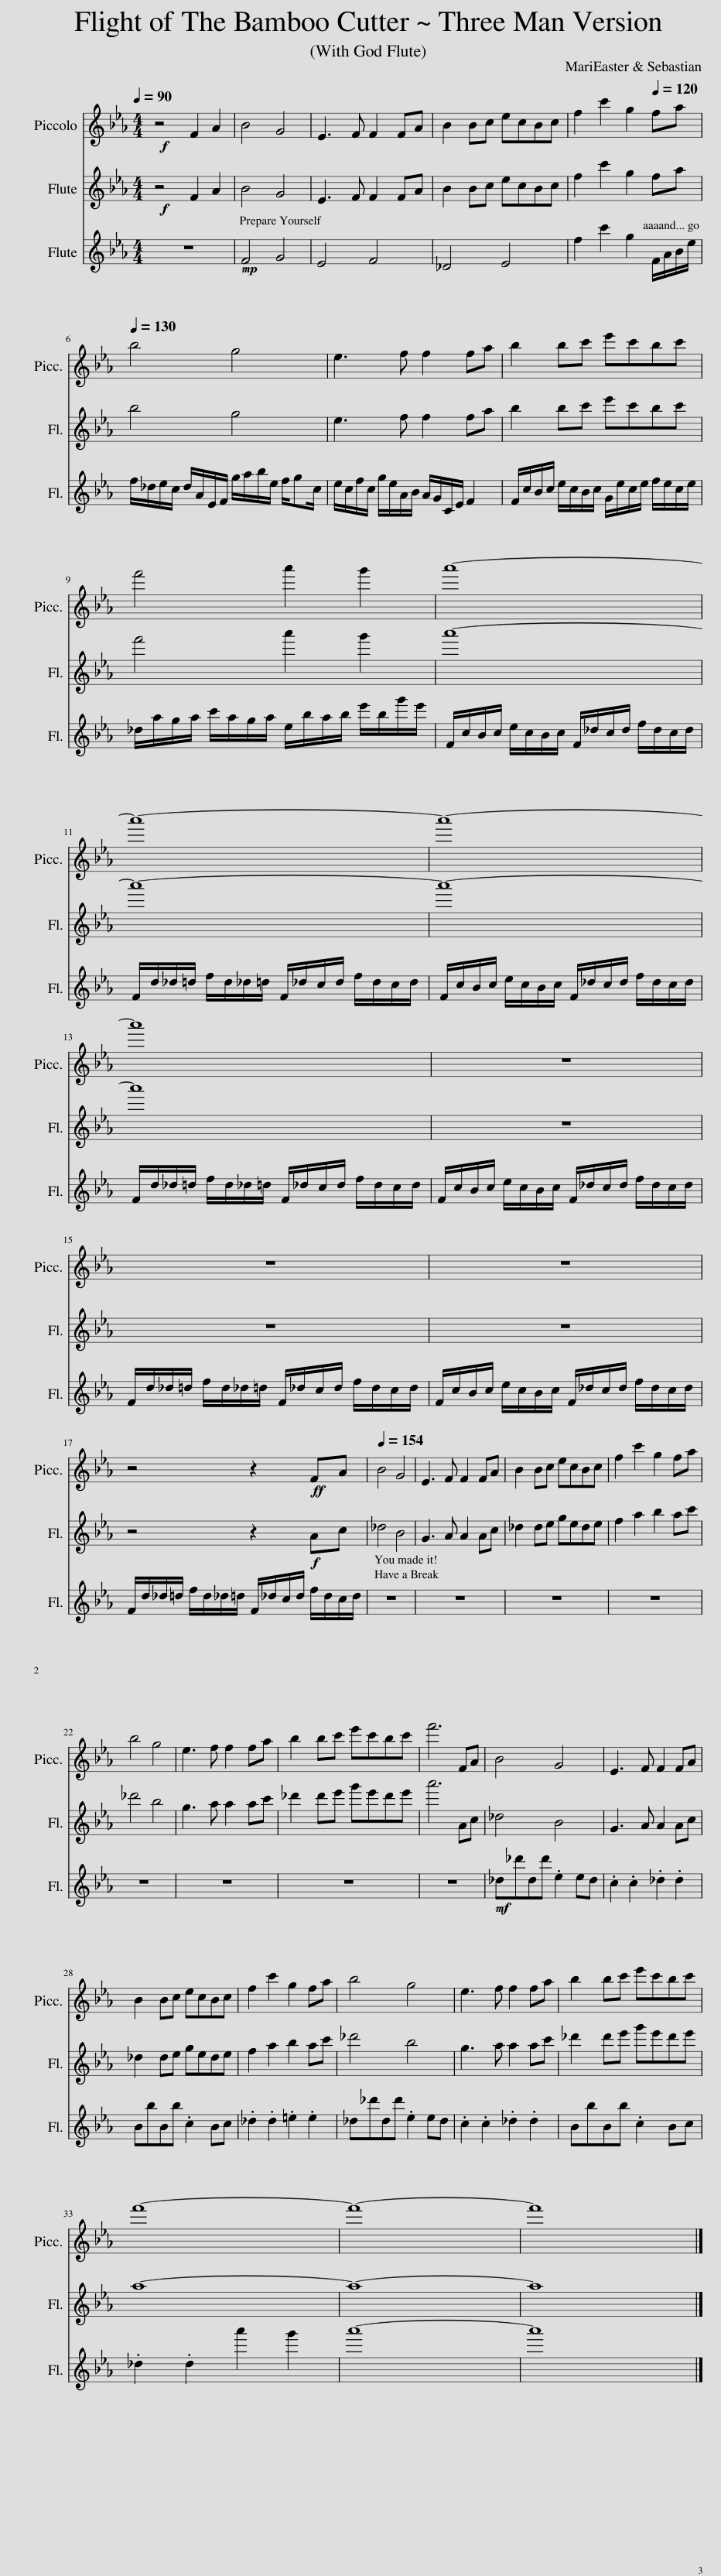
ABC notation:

X:1
%%score 1 2 3
L:1/8
Q:1/4=90
M:4/4
I:linebreak $
K:Eb
V:1 treble transpose=12
V:2 treble
V:3 treble
V:1
!f! z4 F2 A2 | B4 G4 | E3 F F2 FA | B2 Bc ecBc | f2 c'2 g2[Q:1/4=120] fa |$ %5
[Q:1/4=130] b4 g4 | e3 f f2 fa | b2 bc' e'c'bc' |$ f'4 a'2 g'2 | a'8- |$ %10
 a'8- | a'8- |$ a'8 | z8 |$ z8 | %15
 z8 |$ z4 z2!ff! FA |[Q:1/4=154] B4 G4 | E3 F F2 FA | B2 Bc ecBc | %20
 f2 c'2 g2 fa |$ b4 g4 | e3 f f2 fa | b2 bc' e'c'bc' | f'6 FA | %25
 B4 G4 | E3 F F2 FA |$ B2 Bc ecBc | f2 c'2 g2 fa | b4 g4 | %30
 e3 f f2 fa | b2 bc' e'c'bc' |$ f'8- | f'8- | f'8 |] %35
V:2
!f! z4 F2 A2 | B4 G4 | E3 F F2 FA | B2 Bc ecBc | f2 c'2 g2 fa |$ %5
 b4 g4 | e3 f f2 fa | b2 bc' e'c'bc' |$ f'4 a'2 g'2 | a'8- |$ %10
 a'8- | a'8- |$ a'8 | z8 |$ z8 | %15
 z8 |$ z4 z2!f! Ac | _d4 B4 | G3 A A2 Ac | _d2 de gede | %20
 f2 a2 b2 ac' |$ _d'4 b4 | g3 a a2 ac' | _d'2 d'e' g'e'd'e' | a'6 Ac | %25
 _d4 B4 | G3 A A2 Ac |$ _d2 de gede | f2 a2 b2 ac' | _d'4 b4 | %30
 g3 a a2 ac' | _d'2 d'e' g'e'd'e' |$ a8- | a8- | a8 |] %35
V:3
 z8 |!mp! F4 G4 | E4 F4 | _D4 E4 | f2 c'2 g2 F/A/B/e/ |$ %5
 f/_d/e/c/ d/A/E/F/ g/a/b/e/ f/gc/ | e/c/f/c/ g/e/A/B/ A/G/C/E/ F2 | F/c/B/c/ e/c/B/c/ G/e/c/e/ f/e/c/e/ |$ _d/a/g/a/ c'/a/g/a/ e/b/a/b/ e'/b/g'/e'/ | F/c/B/c/ e/c/B/c/ F/_d/c/d/ f/d/c/d/ |$ %10
 F/d/_d/=d/ f/d/_d/=d/ F/_d/c/d/ f/d/c/d/ | F/c/B/c/ e/c/B/c/ F/_d/c/d/ f/d/c/d/ |$ F/d/_d/=d/ f/d/_d/=d/ F/_d/c/d/ f/d/c/d/ | F/c/B/c/ e/c/B/c/ F/_d/c/d/ f/d/c/d/ |$ F/d/_d/=d/ f/d/_d/=d/ F/_d/c/d/ f/d/c/d/ | %15
 F/c/B/c/ e/c/B/c/ F/_d/c/d/ f/d/c/d/ |$ F/d/_d/=d/ f/d/_d/=d/ F/_d/c/d/ f/d/c/d/ | z8 | z8 | z8 | %20
 z8 |$ z8 | z8 | z8 | z8 | %25
!mf! _d_d'dd' .e2 ed | .c2 .c2 ._d2 .d2 |$ BbBb .c2 Bc | ._d2 .d2 .=e2 .e2 | _d_d'dd' .e2 ed | %30
 .c2 .c2 ._d2 .d2 | BbBb .c2 Bc |$ ._d2 .d2 a'2 g'2 | a'8- | a'8 |] %35
